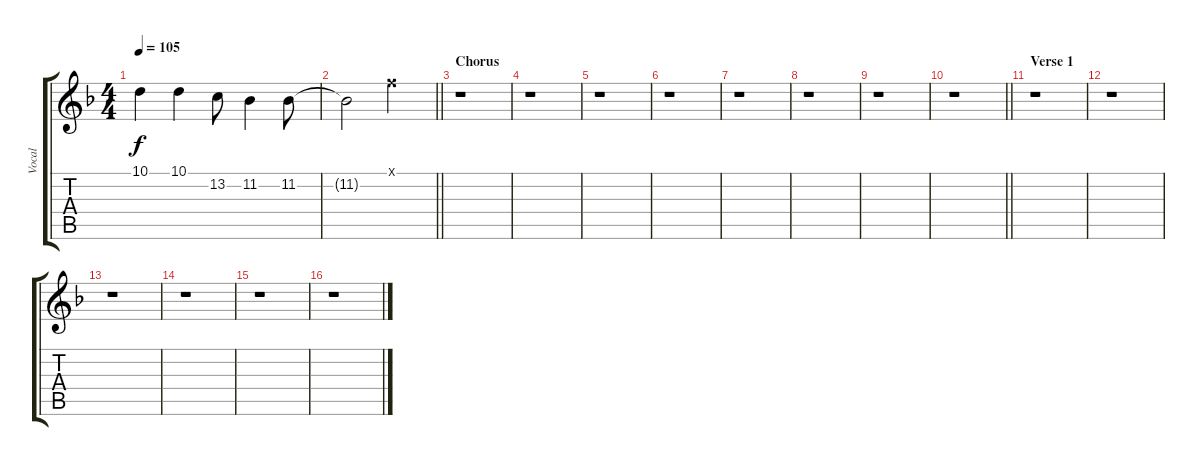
\track ("Vocal" "Vocal") {instrument frenchhorn}
\staff {score tabs}
\tuning (E4 B3 G3 D3 A2 E2) {hide}
\ts (4 4)
\tempo 105
\clef g2
\ks f
10.1.4{dy f} 10.1.4 13.2.8 11.2.4 11.2.8 |
\barLineRight lightlight
11.2{t}.2 13.1{x}.2 |
\section ("" "Chorus")
r.1 |
r.1 |
r.1 |
r.1 |
r.1 |
r.1 |
r.1 |
\barLineRight lightlight
r.1 |
\section ("" "Verse 1")
r.1 |
r.1 |
r.1 |
r.1 |
r.1 |
r.1
